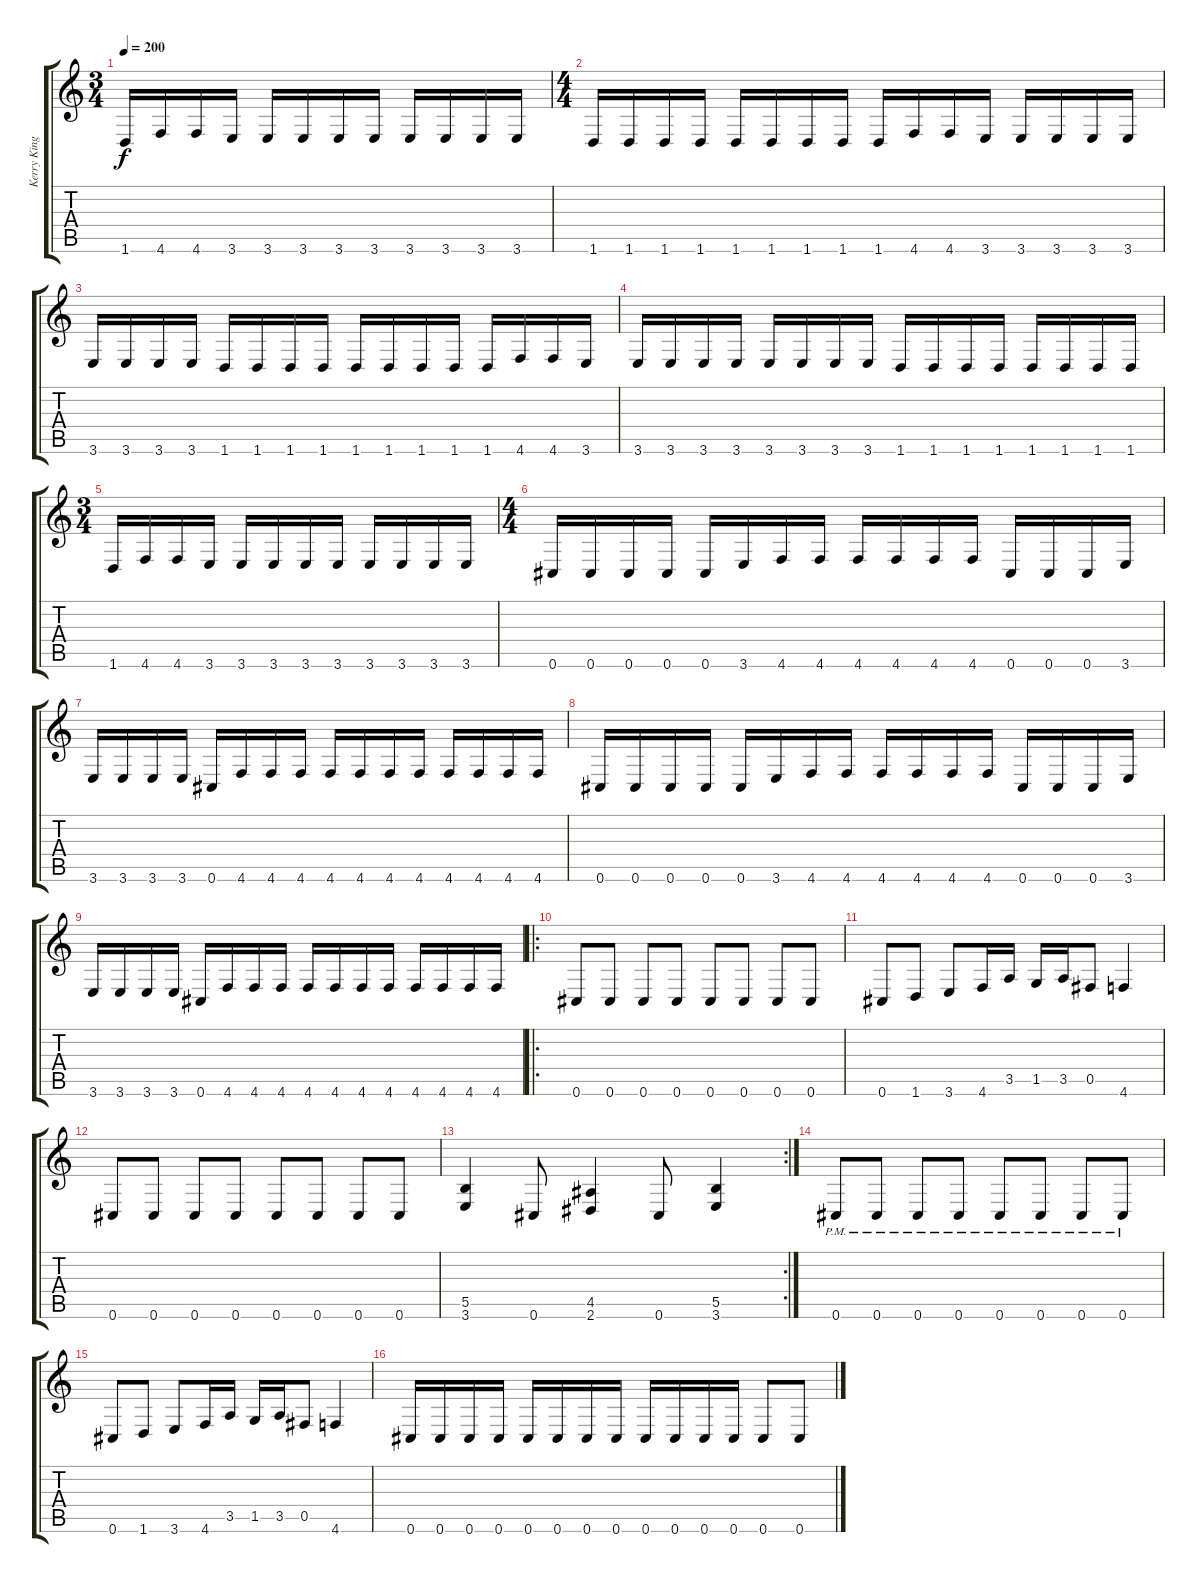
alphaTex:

\track ("Kerry King" "Kerry King") {instrument overdrivenguitar}
\staff {score tabs}
\tuning (Db4 Ab3 E3 B2 Gb2 Db2) {hide}
\ts (3 4)
\tempo 200
\clef g2
\ks c
1.6.16{dy f} 4.6.16 4.6.16 3.6.16 3.6.16 3.6.16 3.6.16 3.6.16 3.6.16 3.6.16 3.6.16 3.6.16 |
\ts (4 4)
1.6.16 1.6.16 1.6.16 1.6.16 1.6.16 1.6.16 1.6.16 1.6.16 1.6.16 4.6.16 4.6.16 3.6.16 3.6.16 3.6.16 3.6.16 3.6.16 |
3.6.16 3.6.16 3.6.16 3.6.16 1.6.16 1.6.16 1.6.16 1.6.16 1.6.16 1.6.16 1.6.16 1.6.16 1.6.16 4.6.16 4.6.16 3.6.16 |
3.6.16 3.6.16 3.6.16 3.6.16 3.6.16 3.6.16 3.6.16 3.6.16 1.6.16 1.6.16 1.6.16 1.6.16 1.6.16 1.6.16 1.6.16 1.6.16 |
\ts (3 4)
1.6.16 4.6.16 4.6.16 3.6.16 3.6.16 3.6.16 3.6.16 3.6.16 3.6.16 3.6.16 3.6.16 3.6.16 |
\ts (4 4)
0.6.16 0.6.16 0.6.16 0.6.16 0.6.16 3.6.16 4.6.16 4.6.16 4.6.16 4.6.16 4.6.16 4.6.16 0.6.16 0.6.16 0.6.16 3.6.16 |
3.6.16 3.6.16 3.6.16 3.6.16 0.6.16 4.6.16 4.6.16 4.6.16 4.6.16 4.6.16 4.6.16 4.6.16 4.6.16 4.6.16 4.6.16 4.6.16 |
0.6.16 0.6.16 0.6.16 0.6.16 0.6.16 3.6.16 4.6.16 4.6.16 4.6.16 4.6.16 4.6.16 4.6.16 0.6.16 0.6.16 0.6.16 3.6.16 |
3.6.16 3.6.16 3.6.16 3.6.16 0.6.16 4.6.16 4.6.16 4.6.16 4.6.16 4.6.16 4.6.16 4.6.16 4.6.16 4.6.16 4.6.16 4.6.16 |
\ro
0.6.8 0.6.8 0.6.8 0.6.8 0.6.8 0.6.8 0.6.8 0.6.8 |
0.6.8 1.6.8 3.6.8 4.6.16 3.5.16 1.5.16 3.5.16 0.5.8 4.6.4 |
0.6.8 0.6.8 0.6.8 0.6.8 0.6.8 0.6.8 0.6.8 0.6.8 |
\rc 2
(5.5 3.6).4 0.6.8 (4.5 2.6).4 0.6.8 (5.5 3.6).4 |
0.6{pm}.8 0.6{pm}.8 0.6{pm}.8 0.6{pm}.8 0.6{pm}.8 0.6{pm}.8 0.6{pm}.8 0.6{pm}.8 |
0.6.8 1.6.8 3.6.8 4.6.16 3.5.16 1.5.16 3.5.16 0.5.8 4.6.4 |
0.6.16 0.6.16 0.6.16 0.6.16 0.6.16 0.6.16 0.6.16 0.6.16 0.6.16 0.6.16 0.6.16 0.6.16 0.6.8 0.6.8
